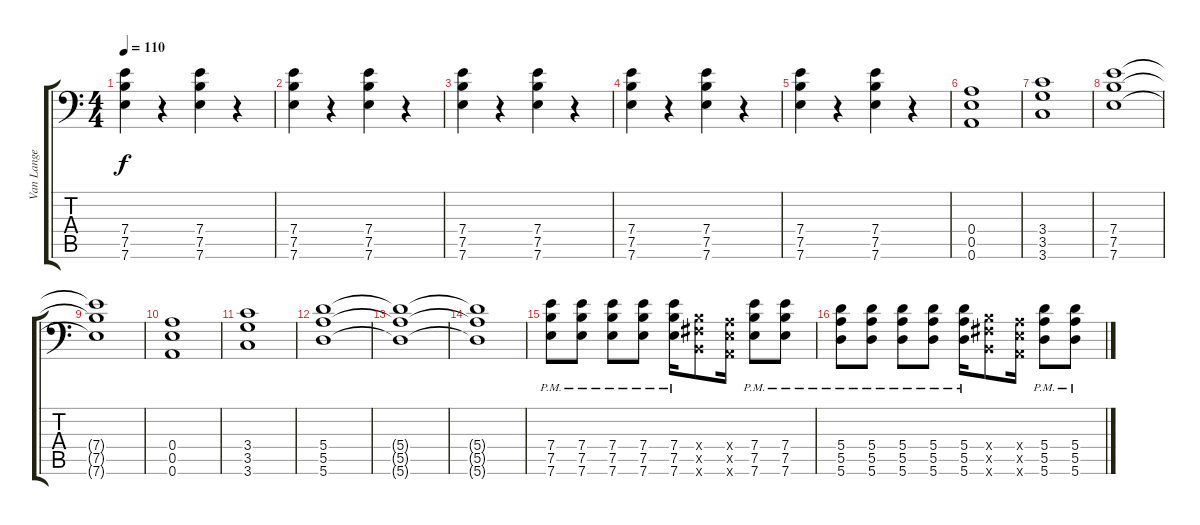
\track ("Van Lange" "Van Lange") {instrument distortionguitar}
\staff {score tabs}
\tuning (B3 Gb3 D3 A2 E2 A1) {hide}
\ts (4 4)
\tempo 110
\clef f4
\ks c
(7.4 7.5 7.6).4{dy f} r.4 (7.4 7.5 7.6).4 r.4 |
(7.4 7.5 7.6).4 r.4 (7.4 7.5 7.6).4 r.4 |
(7.4 7.5 7.6).4 r.4 (7.4 7.5 7.6).4 r.4 |
(7.4 7.5 7.6).4 r.4 (7.4 7.5 7.6).4 r.4 |
(7.4 7.5 7.6).4 r.4 (7.4 7.5 7.6).4 r.4 |
(0.4 0.5 0.6).1 |
(3.4 3.5 3.6).1 |
(7.4 7.5 7.6).1 |
(7.4{t} 7.5{t} 7.6{t}).1 |
(0.4 0.5 0.6).1 |
(3.4 3.5 3.6).1 |
(5.4 5.5 5.6).1 |
(5.4{t} 5.5{t} 5.6{t}).1 |
(5.4{t} 5.5{t} 5.6{t}).1 |
(7.4{pm} 7.5{pm} 7.6{pm}).8 (7.4{pm} 7.5{pm} 7.6{pm}).8 (7.4{pm} 7.5{pm} 7.6{pm}).8 (7.4{pm} 7.5{pm} 7.6{pm}).8 (7.4{pm} 7.5{pm} 7.6{pm}).16 (2.4{x} 2.5{x} 2.6{x}).8 (0.4{x} 0.5{x} 0.6{x}).16 (7.4{pm} 7.5{pm} 7.6{pm}).8 (7.4{pm} 7.5{pm} 7.6{pm}).8 |
(5.4{pm} 5.5{pm} 5.6{pm}).8 (5.4{pm} 5.5{pm} 5.6{pm}).8 (5.4{pm} 5.5{pm} 5.6{pm}).8 (5.4{pm} 5.5{pm} 5.6{pm}).8 (5.4{pm} 5.5{pm} 5.6{pm}).16 (2.4{x} 2.5{x} 2.6{x}).8 (0.4{x} 0.5{x} 0.6{x}).16 (5.4{pm} 5.5{pm} 5.6{pm}).8 (5.4{pm} 5.5{pm} 5.6{pm}).8
